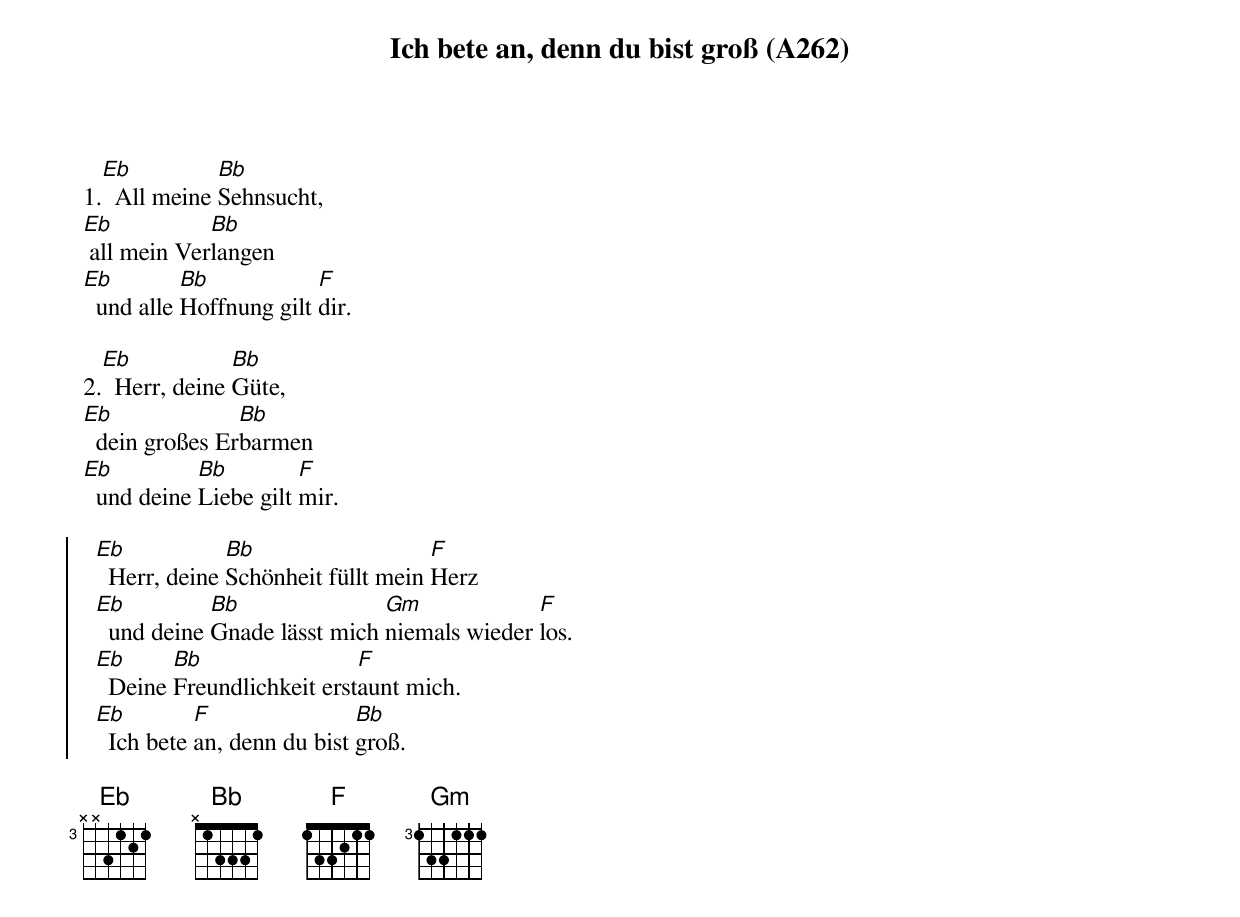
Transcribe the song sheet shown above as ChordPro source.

{title: Ich bete an, denn du bist groß (A262)}
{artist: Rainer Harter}
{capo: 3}
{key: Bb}

1.[Eb]  All meine [Bb]Sehnsucht,
[Eb] all mein Ver[Bb]langen
[Eb]  und alle [Bb]Hoffnung gilt [F]dir.

2.[Eb]  Herr, deine [Bb]Güte,
[Eb]  dein großes Er[Bb]barmen
[Eb]  und deine [Bb]Liebe gilt [F]mir.

{soc}
  [Eb]  Herr, deine [Bb]Schönheit füllt mein [F]Herz
  [Eb]  und deine [Bb]Gnade lässt mich [Gm]niemals wieder [F]los.
  [Eb]  Deine [Bb]Freundlichkeit erst[F]aunt mich.
  [Eb]  Ich bete [F]an, denn du bist [Bb]groß.
 {eoc}

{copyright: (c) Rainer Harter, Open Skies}
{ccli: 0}
